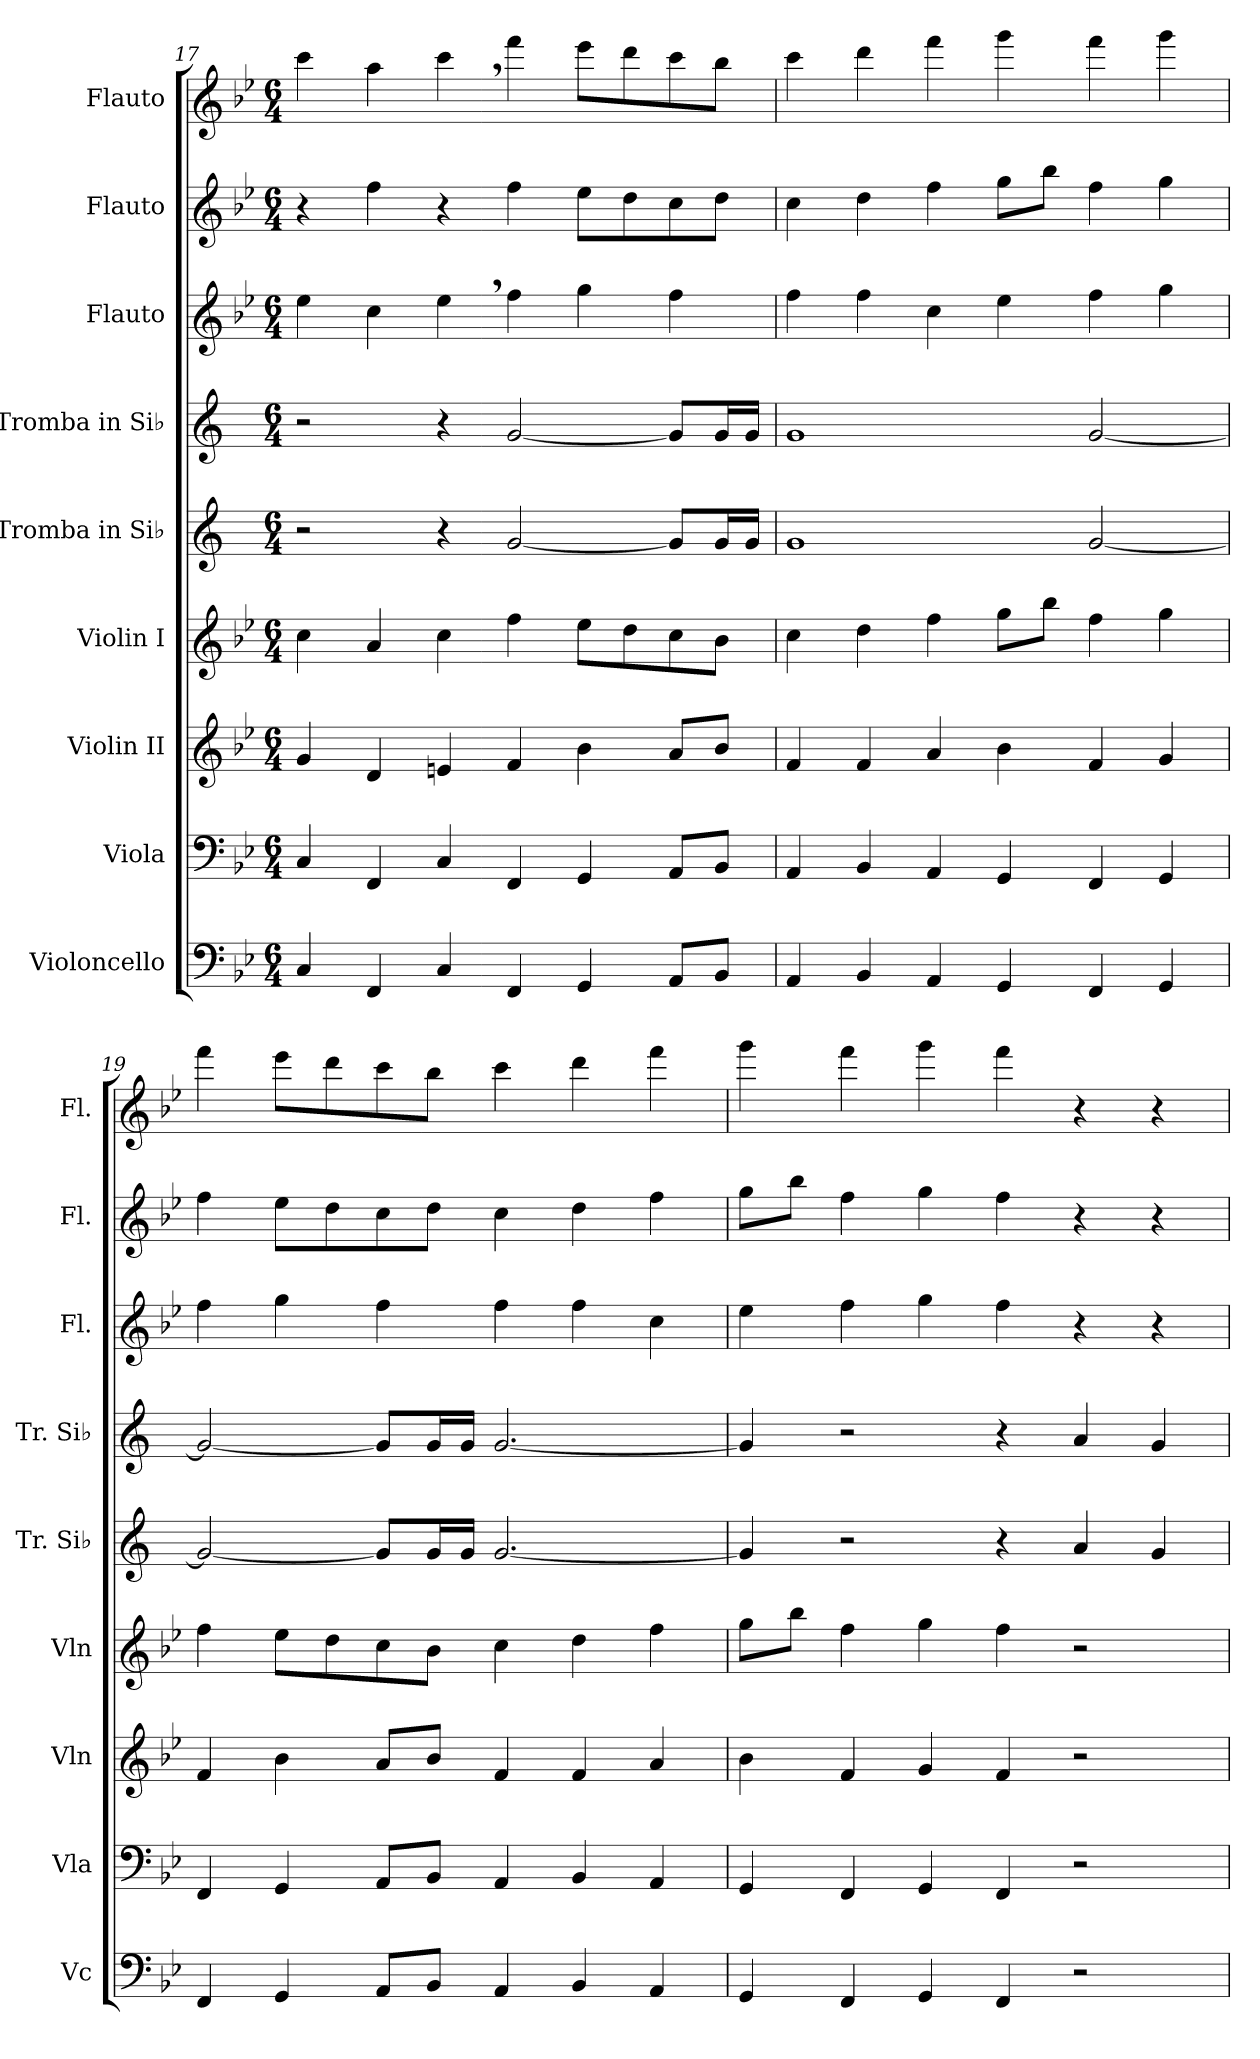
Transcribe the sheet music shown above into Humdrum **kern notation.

**kern	**kern	**kern	**kern	**kern	**kern	**kern	**kern	**kern
*part9	*part8	*part7	*part6	*part5	*part4	*part3	*part2	*part1
*staff9	*staff8	*staff7	*staff6	*staff5	*staff4	*staff3	*staff2	*staff1
*I"Violoncello	*I"Viola	*I"Violin II	*I"Violin I	*I"Tromba in Si♭	*I"Tromba in Si♭	*I"Flauto	*I"Flauto	*I"Flauto
*I'Vc	*I'Vla	*I'Vln	*I'Vln	*I'Tr. Si♭	*I'Tr. Si♭	*I'Fl.	*I'Fl.	*I'Fl.
*clefF4	*clefF4	*clefG2	*clefG2	*clefG2	*clefG2	*clefG2	*clefG2	*clefG2
*	*	*	*	*ITrd1c2	*ITrd1c2	*	*	*
*k[b-e-]	*k[b-e-]	*k[b-e-]	*k[b-e-]	*k[b-e-]	*k[b-e-]	*k[b-e-]	*k[b-e-]	*k[b-e-]
*M6/4	*M6/4	*M6/4	*M6/4	*M6/4	*M6/4	*M6/4	*M6/4	*M6/4
=17	=17	=17	=17	=17	=17	=17	=17	=17
4C/	4C/	4g/	4cc\	2r	2r	4ee-\	4r	4ccc\
4FF/	4FF/	4d/	4a/	.	.	4cc\	4ff\	4aa\
4C/	4C/	4en/	4cc\	4r	4r	4ee-,\	4r	4ccc,\
4FF/	4FF/	4f/	4ff\	[2f/	[2f/	4ff\	4ff\	4fff\
4GG/	4GG/	4b-\	8ee-\L	.	.	4gg\	8ee-\L	8eee-\L
.	.	.	8dd\	.	.	.	8dd\	8ddd\
8AA/L	8AA/L	8a/L	8cc\	8f/L]	8f/L]	4ff\	8cc\	8ccc\
8BB-/J	8BB-/J	8b-/J	8b-\J	16f/L	16f/L	.	8dd\J	8bb-\J
.	.	.	.	16f/JJ	16f/JJ	.	.	.
=18	=18	=18	=18	=18	=18	=18	=18	=18
4AA/	4AA/	4f/	4cc\	1f	1f	4ff\	4cc\	4ccc\
4BB-/	4BB-/	4f/	4dd\	.	.	4ff\	4dd\	4ddd\
4AA/	4AA/	4a/	4ff\	.	.	4cc\	4ff\	4fff\
4GG/	4GG/	4b-\	8gg\L	.	.	4ee-\	8gg\L	4ggg\
.	.	.	8bb-\J	.	.	.	8bb-\J	.
4FF/	4FF/	4f/	4ff\	[2f/	[2f/	4ff\	4ff\	4fff\
4GG/	4GG/	4g/	4gg\	.	.	4gg\	4gg\	4ggg\
!!LO:PB:g=z
=19	=19	=19	=19	=19	=19	=19	=19	=19
4FF/	4FF/	4f/	4ff\	2f/_	2f/_	4ff\	4ff\	4fff\
4GG/	4GG/	4b-\	8ee-\L	.	.	4gg\	8ee-\L	8eee-\L
.	.	.	8dd\	.	.	.	8dd\	8ddd\
8AA/L	8AA/L	8a/L	8cc\	8f/L]	8f/L]	4ff\	8cc\	8ccc\
8BB-/J	8BB-/J	8b-/J	8b-\J	16f/L	16f/L	.	8dd\J	8bb-\J
.	.	.	.	16f/JJ	16f/JJ	.	.	.
4AA/	4AA/	4f/	4cc\	[2.f/	[2.f/	4ff\	4cc\	4ccc\
4BB-/	4BB-/	4f/	4dd\	.	.	4ff\	4dd\	4ddd\
4AA/	4AA/	4a/	4ff\	.	.	4cc\	4ff\	4fff\
=20	=20	=20	=20	=20	=20	=20	=20	=20
4GG/	4GG/	4b-\	8gg\L	4f/]	4f/]	4ee-\	8gg\L	4ggg\
.	.	.	8bb-\J	.	.	.	8bb-\J	.
4FF/	4FF/	4f/	4ff\	2r	2r	4ff\	4ff\	4fff\
4GG/	4GG/	4g/	4gg\	.	.	4gg\	4gg\	4ggg\
4FF/	4FF/	4f/	4ff\	4r	4r	4ff\	4ff\	4fff\
2r	2r	2r	2r	4g/	4g/	4r	4r	4r
.	.	.	.	4f/	4f/	4r	4r	4r
=	=	=	=	=	=	=	=	=
*-	*-	*-	*-	*-	*-	*-	*-	*-
